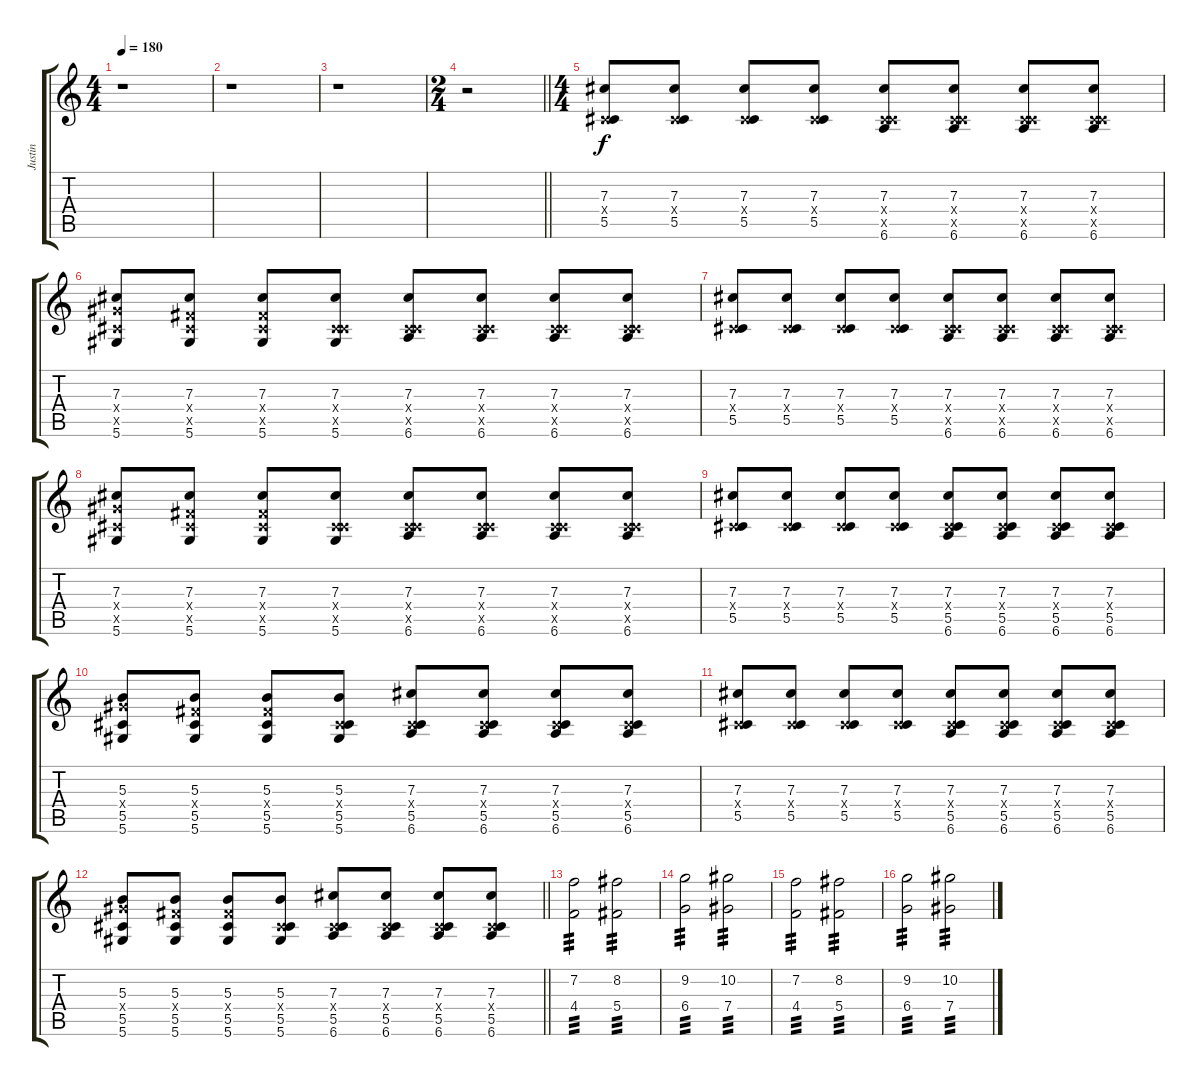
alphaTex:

\track ("Justin" "Justin") {instrument distortionguitar}
\staff {score tabs}
\tuning (Eb4 Bb3 Gb3 Db3 Ab2 Eb2) {hide}
\ts (4 4)
\tempo 180
\clef g2
\ks c
r.1{dy f} |
r.1 |
r.1 |
\ts (2 4)
\barLineRight lightlight
r.2 |
\ts (4 4)
\section ("" "")
(7.3 0.4{x} 5.5).8 (7.3 0.4{x} 5.5).8 (7.3 0.4{x} 5.5).8 (7.3 0.4{x} 5.5).8 (7.3 0.4{x} 5.5{x} 6.6).8 (7.3 0.4{x} 5.5{x} 6.6).8 (7.3 0.4{x} 5.5{x} 6.6).8 (7.3 0.4{x} 5.5{x} 6.6).8 |
(7.3 7.4{x} 5.5{x} 5.6).8 (7.3 5.4{x} 5.5{x} 5.6).8 (7.3 5.4{x} 5.5{x} 5.6).8 (7.3 0.4{x} 5.5{x} 5.6).8 (7.3 0.4{x} 5.5{x} 6.6).8 (7.3 0.4{x} 5.5{x} 6.6).8 (7.3 0.4{x} 5.5{x} 6.6).8 (7.3 0.4{x} 5.5{x} 6.6).8 |
(7.3 0.4{x} 5.5).8 (7.3 0.4{x} 5.5).8 (7.3 0.4{x} 5.5).8 (7.3 0.4{x} 5.5).8 (7.3 0.4{x} 5.5{x} 6.6).8 (7.3 0.4{x} 5.5{x} 6.6).8 (7.3 0.4{x} 5.5{x} 6.6).8 (7.3 0.4{x} 5.5{x} 6.6).8 |
(7.3 7.4{x} 5.5{x} 5.6).8 (7.3 5.4{x} 5.5{x} 5.6).8 (7.3 5.4{x} 5.5{x} 5.6).8 (7.3 0.4{x} 5.5{x} 5.6).8 (7.3 0.4{x} 5.5{x} 6.6).8 (7.3 0.4{x} 5.5{x} 6.6).8 (7.3 0.4{x} 5.5{x} 6.6).8 (7.3 0.4{x} 5.5{x} 6.6).8 |
(7.3 0.4{x} 5.5).8 (7.3 0.4{x} 5.5).8 (7.3 0.4{x} 5.5).8 (7.3 0.4{x} 5.5).8 (7.3 0.4{x} 5.5 6.6).8 (7.3 0.4{x} 5.5 6.6).8 (7.3 0.4{x} 5.5 6.6).8 (7.3 0.4{x} 5.5 6.6).8 |
(5.3 7.4{x} 5.5 5.6).8 (5.3 5.4{x} 5.5 5.6).8 (5.3 5.4{x} 5.5 5.6).8 (5.3 0.4{x} 5.5 5.6).8 (7.3 0.4{x} 5.5 6.6).8 (7.3 0.4{x} 5.5 6.6).8 (7.3 0.4{x} 5.5 6.6).8 (7.3 0.4{x} 5.5 6.6).8 |
(7.3 0.4{x} 5.5).8 (7.3 0.4{x} 5.5).8 (7.3 0.4{x} 5.5).8 (7.3 0.4{x} 5.5).8 (7.3 0.4{x} 5.5 6.6).8 (7.3 0.4{x} 5.5 6.6).8 (7.3 0.4{x} 5.5 6.6).8 (7.3 0.4{x} 5.5 6.6).8 |
\barLineRight lightlight
(5.3 7.4{x} 5.5 5.6).8 (5.3 5.4{x} 5.5 5.6).8 (5.3 5.4{x} 5.5 5.6).8 (5.3 0.4{x} 5.5 5.6).8 (7.3 0.4{x} 5.5 6.6).8 (7.3 0.4{x} 5.5 6.6).8 (7.3 0.4{x} 5.5 6.6).8 (7.3 0.4{x} 5.5 6.6).8 |
\section ("" "")
(7.2 4.4).2{tp 3} (8.2 5.4).2{tp 3} |
(9.2 6.4).2{tp 3} (10.2 7.4).2{tp 3} |
(7.2 4.4).2{tp 3} (8.2 5.4).2{tp 3} |
(9.2 6.4).2{tp 3} (10.2 7.4).2{tp 3}
